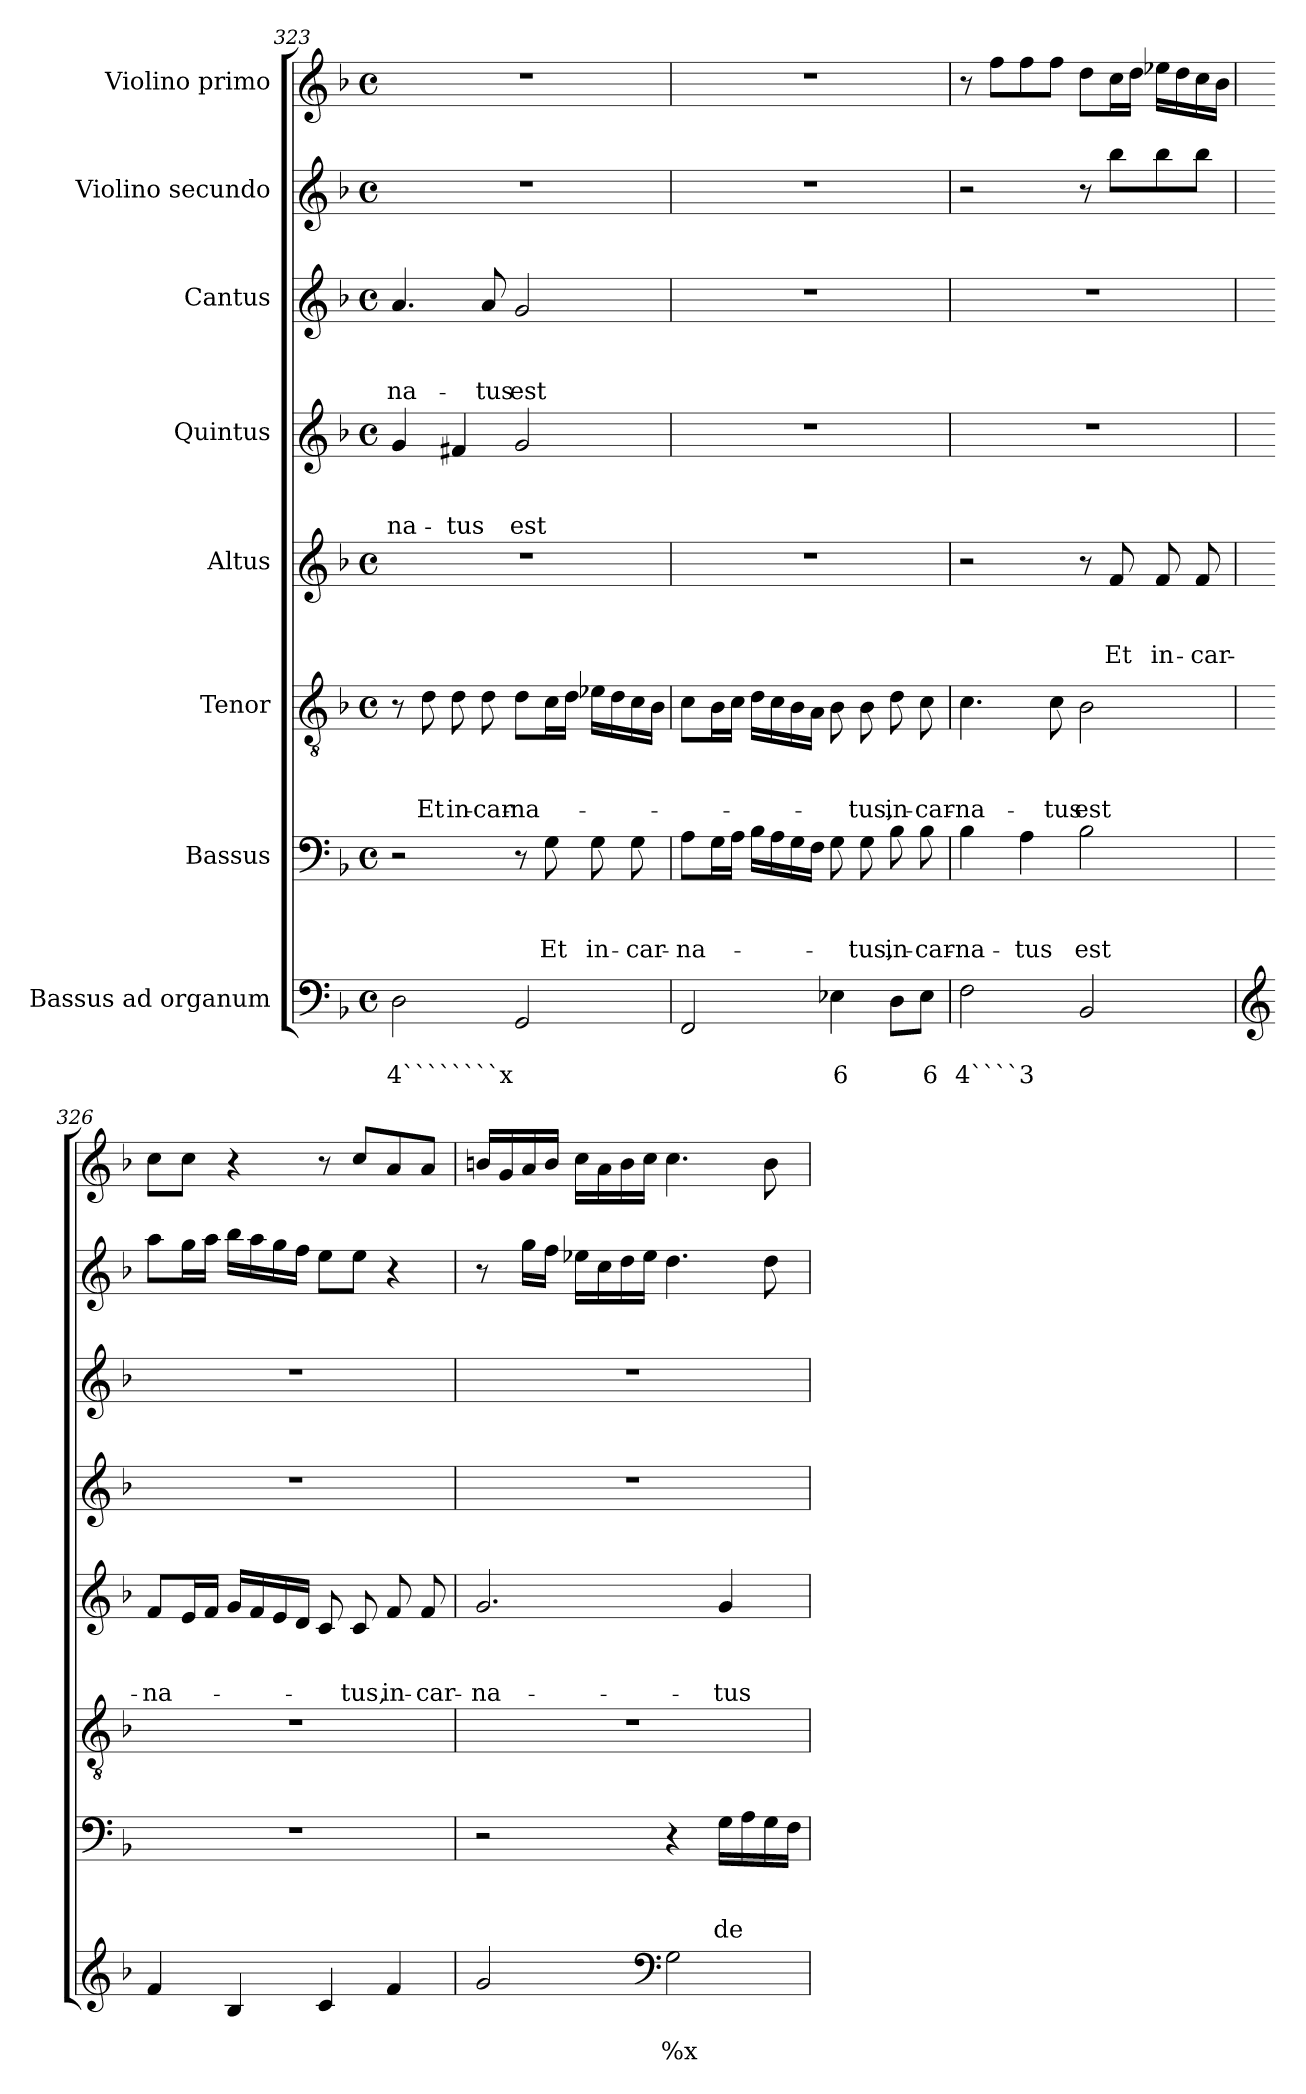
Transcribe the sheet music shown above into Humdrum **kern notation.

**kern	**text	**text	**kern	**text	**text	**text	**kern	**text	**text	**text	**kern	**text	**text	**text	**kern	**text	**text	**text	**kern	**text	**text	**text	**kern	**kern
*part8	*part8	*part8	*part7	*part7	*part7	*part7	*part6	*part6	*part6	*part6	*part5	*part5	*part5	*part5	*part4	*part4	*part4	*part4	*part3	*part3	*part3	*part3	*part2	*part1
*staff8	*staff8	*staff8	*staff7	*staff7	*staff7	*staff7	*staff6	*staff6	*staff6	*staff6	*staff5	*staff5	*staff5	*staff5	*staff4	*staff4	*staff4	*staff4	*staff3	*staff3	*staff3	*staff3	*staff2	*staff1
*I"Bassus ad  organum	*	*	*I"Bassus	*	*	*	*I"Tenor	*	*	*	*I"Altus	*	*	*	*I"Quintus	*	*	*	*I"Cantus	*	*	*	*I"Violino secundo	*I"Violino primo
*clefF4	*	*	*clefF4	*	*	*	*clefGv2	*	*	*	*clefG2	*	*	*	*clefG2	*	*	*	*clefG2	*	*	*	*clefG2	*clefG2
*k[b-]	*	*	*k[b-]	*	*	*	*k[b-]	*	*	*	*k[b-]	*	*	*	*k[b-]	*	*	*	*k[b-]	*	*	*	*k[b-]	*k[b-]
*F:	*	*	*F:	*	*	*	*F:	*	*	*	*F:	*	*	*	*F:	*	*	*	*F:	*	*	*	*F:	*F:
*M4/4	*	*	*M4/4	*	*	*	*M4/4	*	*	*	*M4/4	*	*	*	*M4/4	*	*	*	*M4/4	*	*	*	*M4/4	*M4/4
*met(c)	*	*	*met(c)	*	*	*	*met(c)	*	*	*	*met(c)	*	*	*	*met(c)	*	*	*	*met(c)	*	*	*	*met(c)	*met(c)
=323	=323	=323	=323	=323	=323	=323	=323	=323	=323	=323	=323	=323	=323	=323	=323	=323	=323	=323	=323	=323	=323	=323	=323	=323
!	!	!LO:LY:b	!	!	!	!	!	!	!	!	!	!	!	!	!	!	!	!LO:LY:b	!	!	!	!LO:LY:b	!	!
2D\	.	4````````x	2r	.	.	.	8r	.	.	.	1r	.	.	.	4g/	.	.	-na-	4.a/	.	.	-na-	1r	1r
!	!	!	!	!	!	!	!	!	!	!LO:LY:b	!	!	!	!	!	!	!	!	!	!	!	!	!	!
.	.	.	.	.	.	.	8d\	.	.	Et	.	.	.	.	.	.	.	.	.	.	.	.	.	.
!	!	!	!	!	!	!	!	!	!	!LO:LY:b	!	!	!	!	!	!	!	!LO:LY:b	!	!	!	!	!	!
.	.	.	.	.	.	.	8d\	.	.	in-	.	.	.	.	4f#X/	.	.	-tus	.	.	.	.	.	.
!	!	!	!	!	!	!	!	!	!	!LO:LY:b	!	!	!	!	!	!	!	!	!	!	!	!LO:LY:b	!	!
.	.	.	.	.	.	.	8d\	.	.	-car-	.	.	.	.	.	.	.	.	8a/	.	.	-tus	.	.
!	!	!	!	!	!	!	!	!	!	!LO:LY:b	!	!	!	!	!	!	!	!LO:LY:b	!	!	!	!LO:LY:b	!	!
2GG/	.	.	8r	.	.	.	8d\L	.	.	-na-	.	.	.	.	2g/	.	.	est	2g/	.	.	est	.	.
!	!	!	!	!	!	!LO:LY:b	!	!	!	!	!	!	!	!	!	!	!	!	!	!	!	!	!	!
.	.	.	8G\	.	.	Et	16c\L	.	.	.	.	.	.	.	.	.	.	.	.	.	.	.	.	.
.	.	.	.	.	.	.	16d\JJ	.	.	.	.	.	.	.	.	.	.	.	.	.	.	.	.	.
!	!	!	!	!	!	!LO:LY:b	!	!	!	!	!	!	!	!	!	!	!	!	!	!	!	!	!	!
.	.	.	8G\	.	.	in-	16e-X\LL	.	.	.	.	.	.	.	.	.	.	.	.	.	.	.	.	.
.	.	.	.	.	.	.	16d\	.	.	.	.	.	.	.	.	.	.	.	.	.	.	.	.	.
!	!	!	!	!	!	!LO:LY:b	!	!	!	!	!	!	!	!	!	!	!	!	!	!	!	!	!	!
.	.	.	8G\	.	.	-car-	16c\	.	.	.	.	.	.	.	.	.	.	.	.	.	.	.	.	.
.	.	.	.	.	.	.	16B-\JJ	.	.	.	.	.	.	.	.	.	.	.	.	.	.	.	.	.
!!LO:LB:g=z
=324	=324	=324	=324	=324	=324	=324	=324	=324	=324	=324	=324	=324	=324	=324	=324	=324	=324	=324	=324	=324	=324	=324	=324	=324
!	!	!	!	!	!	!LO:LY:b	!	!	!	!	!	!	!	!	!	!	!	!	!	!	!	!	!	!
2FF/	.	.	8A\L	.	.	-na-	8c\L	.	.	.	1r	.	.	.	1r	.	.	.	1r	.	.	.	1r	1r
.	.	.	16G\L	.	.	.	16B-\L	.	.	.	.	.	.	.	.	.	.	.	.	.	.	.	.	.
.	.	.	16A\JJ	.	.	.	16c\JJ	.	.	.	.	.	.	.	.	.	.	.	.	.	.	.	.	.
.	.	.	16B-\LL	.	.	.	16d\LL	.	.	.	.	.	.	.	.	.	.	.	.	.	.	.	.	.
.	.	.	16A\	.	.	.	16c\	.	.	.	.	.	.	.	.	.	.	.	.	.	.	.	.	.
.	.	.	16G\	.	.	.	16B-\	.	.	.	.	.	.	.	.	.	.	.	.	.	.	.	.	.
.	.	.	16F\JJ	.	.	.	16A\JJ	.	.	.	.	.	.	.	.	.	.	.	.	.	.	.	.	.
!	!	!LO:LY:b	!	!	!	!	!	!	!	!	!	!	!	!	!	!	!	!	!	!	!	!	!	!
4E-X\	.	6	8G\	.	.	.	8B-\	.	.	.	.	.	.	.	.	.	.	.	.	.	.	.	.	.
!	!	!	!	!	!	!LO:LY:b	!	!	!	!LO:LY:b	!	!	!	!	!	!	!	!	!	!	!	!	!	!
.	.	.	8G\	.	.	-tus,	8B-\	.	.	-tus,	.	.	.	.	.	.	.	.	.	.	.	.	.	.
!	!	!	!	!	!	!LO:LY:b	!	!	!	!LO:LY:b	!	!	!	!	!	!	!	!	!	!	!	!	!	!
8D\L	.	.	8B-\	.	.	in-	8d\	.	.	in-	.	.	.	.	.	.	.	.	.	.	.	.	.	.
!	!	!LO:LY:b	!	!	!	!LO:LY:b	!	!	!	!LO:LY:b	!	!	!	!	!	!	!	!	!	!	!	!	!	!
8E-\J	.	6	8B-\	.	.	-car-	8c\	.	.	-car-	.	.	.	.	.	.	.	.	.	.	.	.	.	.
=325	=325	=325	=325	=325	=325	=325	=325	=325	=325	=325	=325	=325	=325	=325	=325	=325	=325	=325	=325	=325	=325	=325	=325	=325
!	!	!LO:LY:b	!	!	!	!LO:LY:b	!	!	!	!LO:LY:b	!	!	!	!	!	!	!	!	!	!	!	!	!	!
2F\	.	4````3	4B-\	.	.	-na-	4.c\	.	.	-na-	2r	.	.	.	1r	.	.	.	1r	.	.	.	2r	8r
.	.	.	.	.	.	.	.	.	.	.	.	.	.	.	.	.	.	.	.	.	.	.	.	8ff\L
!	!	!	!	!	!	!LO:LY:b	!	!	!	!	!	!	!	!	!	!	!	!	!	!	!	!	!	!
.	.	.	4A\	.	.	-tus	.	.	.	.	.	.	.	.	.	.	.	.	.	.	.	.	.	8ff\
!	!	!	!	!	!	!	!	!	!	!LO:LY:b	!	!	!	!	!	!	!	!	!	!	!	!	!	!
.	.	.	.	.	.	.	8c\	.	.	-tus	.	.	.	.	.	.	.	.	.	.	.	.	.	8ff\J
!	!	!	!	!	!	!LO:LY:b	!	!	!	!LO:LY:b	!	!	!	!	!	!	!	!	!	!	!	!	!	!
2BB-/	.	.	2B-\	.	.	est	2B-\	.	.	est	8r	.	.	.	.	.	.	.	.	.	.	.	8r	8dd\L
!	!	!	!	!	!	!	!	!	!	!	!	!	!	!LO:LY:b	!	!	!	!	!	!	!	!	!	!
.	.	.	.	.	.	.	.	.	.	.	8f/	.	.	Et	.	.	.	.	.	.	.	.	8bb-\L	16cc\L
.	.	.	.	.	.	.	.	.	.	.	.	.	.	.	.	.	.	.	.	.	.	.	.	16dd\JJ
!	!	!	!	!	!	!	!	!	!	!	!	!	!	!LO:LY:b	!	!	!	!	!	!	!	!	!	!
.	.	.	.	.	.	.	.	.	.	.	8f/	.	.	in-	.	.	.	.	.	.	.	.	8bb-\	16ee-X\LL
.	.	.	.	.	.	.	.	.	.	.	.	.	.	.	.	.	.	.	.	.	.	.	.	16dd\
!	!	!	!	!	!	!	!	!	!	!	!	!	!	!LO:LY:b	!	!	!	!	!	!	!	!	!	!
.	.	.	.	.	.	.	.	.	.	.	8f/	.	.	-car-	.	.	.	.	.	.	.	.	8bb-\J	16cc\
.	.	.	.	.	.	.	.	.	.	.	.	.	.	.	.	.	.	.	.	.	.	.	.	16b-\JJ
=326	=326	=326	=326	=326	=326	=326	=326	=326	=326	=326	=326	=326	=326	=326	=326	=326	=326	=326	=326	=326	=326	=326	=326	=326
*clefG2	*	*	*	*	*	*	*	*	*	*	*	*	*	*	*	*	*	*	*	*	*	*	*	*
!	!	!	!	!	!	!	!	!	!	!	!	!	!	!LO:LY:b	!	!	!	!	!	!	!	!	!	!
4f/	.	.	1r	.	.	.	1r	.	.	.	8f/L	.	.	-na-	1r	.	.	.	1r	.	.	.	8aa\L	8cc\L
.	.	.	.	.	.	.	.	.	.	.	16e/L	.	.	.	.	.	.	.	.	.	.	.	16gg\L	8cc\J
.	.	.	.	.	.	.	.	.	.	.	16f/JJ	.	.	.	.	.	.	.	.	.	.	.	16aa\JJ	.
4B-/	.	.	.	.	.	.	.	.	.	.	16g/LL	.	.	.	.	.	.	.	.	.	.	.	16bb-\LL	4r
.	.	.	.	.	.	.	.	.	.	.	16f/	.	.	.	.	.	.	.	.	.	.	.	16aa\	.
.	.	.	.	.	.	.	.	.	.	.	16e/	.	.	.	.	.	.	.	.	.	.	.	16gg\	.
.	.	.	.	.	.	.	.	.	.	.	16d/JJ	.	.	.	.	.	.	.	.	.	.	.	16ff\JJ	.
4c/	.	.	.	.	.	.	.	.	.	.	8c/	.	.	.	.	.	.	.	.	.	.	.	8ee\L	8r
!	!	!	!	!	!	!	!	!	!	!	!	!	!	!LO:LY:b	!	!	!	!	!	!	!	!	!	!
.	.	.	.	.	.	.	.	.	.	.	8c/	.	.	-tus,	.	.	.	.	.	.	.	.	8ee\J	8cc/L
!	!	!	!	!	!	!	!	!	!	!	!	!	!	!LO:LY:b	!	!	!	!	!	!	!	!	!	!
4f/	.	.	.	.	.	.	.	.	.	.	8f/	.	.	in-	.	.	.	.	.	.	.	.	4r	8a/
!	!	!	!	!	!	!	!	!	!	!	!	!	!	!LO:LY:b	!	!	!	!	!	!	!	!	!	!
.	.	.	.	.	.	.	.	.	.	.	8f/	.	.	-car-	.	.	.	.	.	.	.	.	.	8a/J
=327	=327	=327	=327	=327	=327	=327	=327	=327	=327	=327	=327	=327	=327	=327	=327	=327	=327	=327	=327	=327	=327	=327	=327	=327
!	!	!	!	!	!	!	!	!	!	!	!	!	!	!LO:LY:b	!	!	!	!	!	!	!	!	!	!
2g/	.	.	2r	.	.	.	1r	.	.	.	2.g/	.	.	-na-	1r	.	.	.	1r	.	.	.	8r	16bn/LL
.	.	.	.	.	.	.	.	.	.	.	.	.	.	.	.	.	.	.	.	.	.	.	.	16g/
.	.	.	.	.	.	.	.	.	.	.	.	.	.	.	.	.	.	.	.	.	.	.	16gg\LL	16a/
.	.	.	.	.	.	.	.	.	.	.	.	.	.	.	.	.	.	.	.	.	.	.	16ff\JJ	16b/JJ
.	.	.	.	.	.	.	.	.	.	.	.	.	.	.	.	.	.	.	.	.	.	.	16ee-X\LL	16cc\LL
.	.	.	.	.	.	.	.	.	.	.	.	.	.	.	.	.	.	.	.	.	.	.	16cc\	16a\
.	.	.	.	.	.	.	.	.	.	.	.	.	.	.	.	.	.	.	.	.	.	.	16dd\	16b\
.	.	.	.	.	.	.	.	.	.	.	.	.	.	.	.	.	.	.	.	.	.	.	16ee-\JJ	16cc\JJ
*clefF4	*	*	*	*	*	*	*	*	*	*	*	*	*	*	*	*	*	*	*	*	*	*	*	*
!	!	!LO:LY:b	!	!	!	!	!	!	!	!	!	!	!	!	!	!	!	!	!	!	!	!	!	!
2G\	.	%x	4r	.	.	.	.	.	.	.	.	.	.	.	.	.	.	.	.	.	.	.	4.dd\	4.cc\
!	!	!	!	!	!	!LO:LY:b	!	!	!	!	!	!	!	!LO:LY:b	!	!	!	!	!	!	!	!	!	!
.	.	.	16G\LL	.	.	de	.	.	.	.	4g/	.	.	-tus	.	.	.	.	.	.	.	.	.	.
.	.	.	16A\	.	.	.	.	.	.	.	.	.	.	.	.	.	.	.	.	.	.	.	.	.
.	.	.	16G\	.	.	.	.	.	.	.	.	.	.	.	.	.	.	.	.	.	.	.	8dd\	8b\
.	.	.	16F\JJ	.	.	.	.	.	.	.	.	.	.	.	.	.	.	.	.	.	.	.	.	.
=	=	=	=	=	=	=	=	=	=	=	=	=	=	=	=	=	=	=	=	=	=	=	=	=
*-	*-	*-	*-	*-	*-	*-	*-	*-	*-	*-	*-	*-	*-	*-	*-	*-	*-	*-	*-	*-	*-	*-	*-	*-
